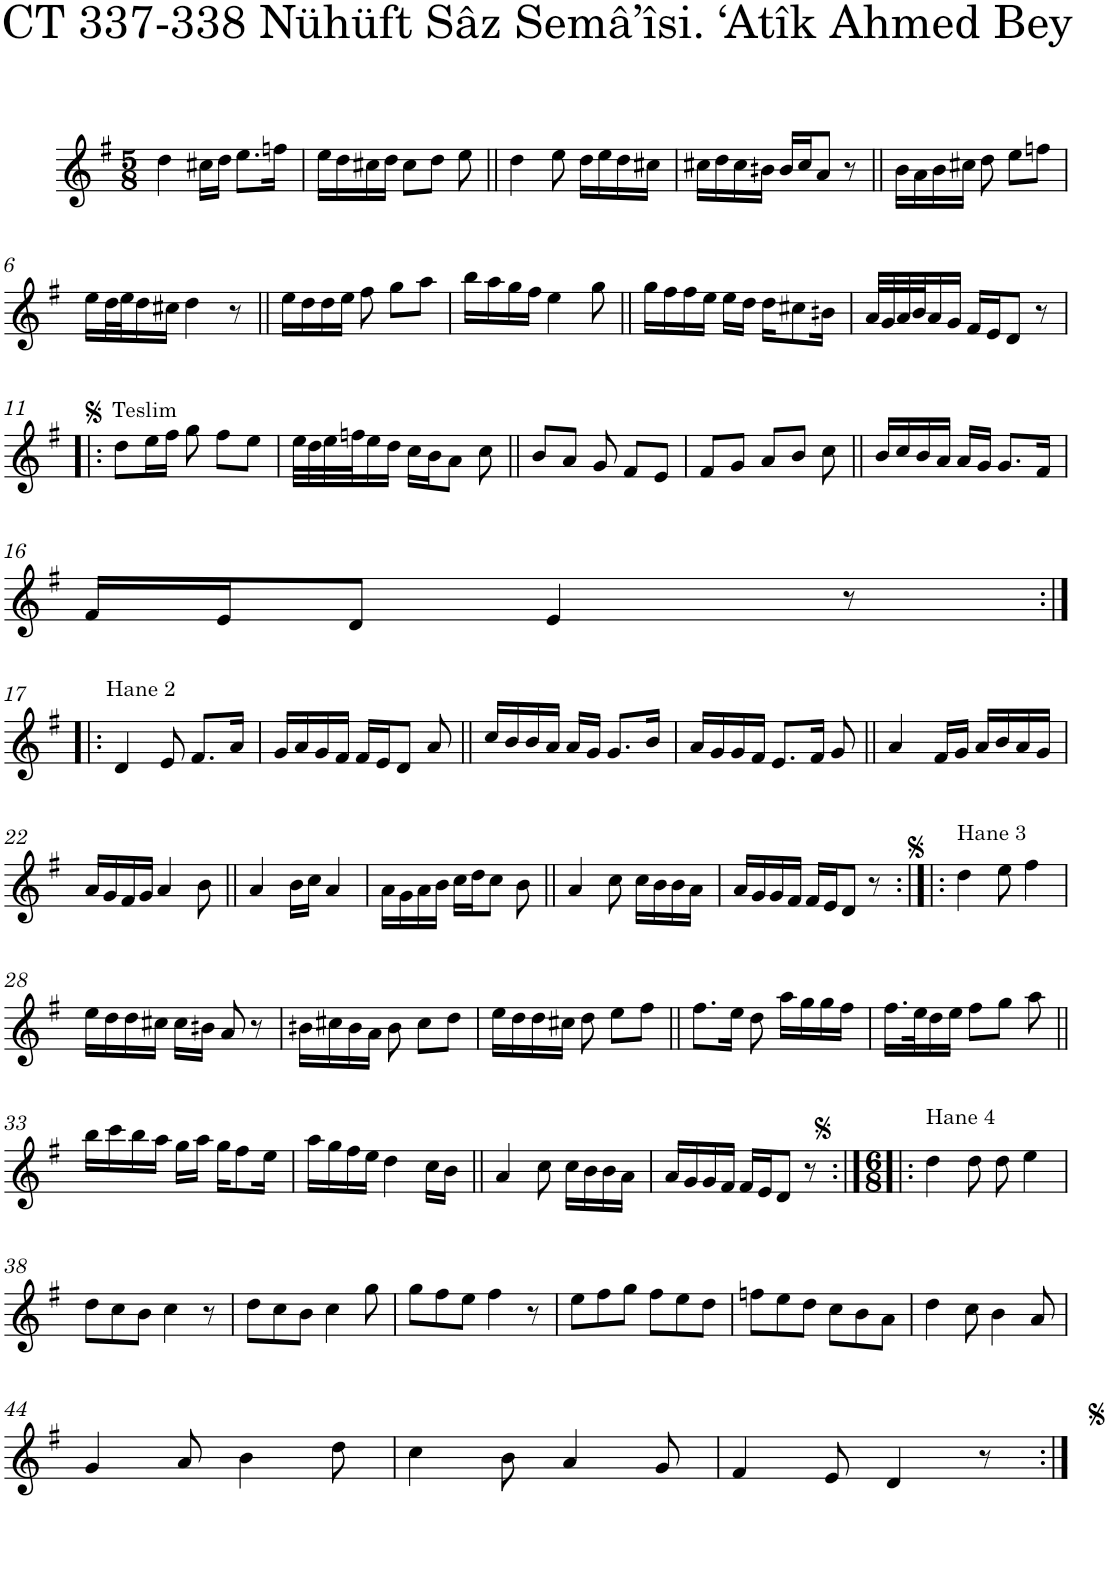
**kern
*part1
*staff1
*I"Piano
*I'Pno.
*clefG2
*k[f#]
*M5/8
=1
4dd\
16cc#X\LL
16dd\JJ
8.ee\L
16ffn\Jk
=2
16ee\LL
16dd\
16cc#X\
16dd\JJ
8cc#\L
8dd\J
8ee\
=3||
4dd\
8ee\
16dd\LL
16ee\
16dd\
16cc#X\JJ
=4
16cc#X\LL
16dd\
16cc#\
16bn\JJ
16b/LL
16cc#/J
8a/J
8r
=5||
16b\LL
16a\
16b\
16cc#X\JJ
8dd\
8ee\L
8ffn\J
!!LO:LB:g=z
=6
16ee\LL
32dd\L
32ee\J
16dd\
16cc#X\JJ
4dd\
8r
=7||
16ee\LL
16dd\
16dd\
16ee\JJ
8ff#\
8gg\L
8aa\J
=8
16bb\LL
16aa\
16gg\
16ff#\JJ
4ee\
8gg\
=9||
16gg\LL
16ff#\
16ff#\
16ee\JJ
16ee\LL
16dd\JJ
16dd\KL
8cc#X\
16bn\Jk
=10
32a/LLL
32g/
32a/
32b/J
16a/
16g/JJ
16f#/LL
16e/J
8d/J
8r
!!LO:LB:g=z
=11!|:
!LO:TX:a:t=Teslim
8dd\L
16ee\L
16ff#\JJ
8gg\
8ff#\L
8ee\J
=12
32ee\LLL
32dd\
32ee\
32ffn\J
16ee\
16dd\JJ
16cc\LL
16b\J
8a\J
8cc\
=13||
8b/L
8a/J
8g/
8f#/L
8e/J
=14
8f#/L
8g/J
8a/L
8b/J
8cc\
=15||
16b/LL
16cc/
16b/
16a/JJ
16a/LL
16g/JJ
8.g/L
16f#/Jk
!!LO:LB:g=z
=16
16f#/LL
16e/J
8d/J
4e/
8r
!!LO:LB:g=z
=17:|!|:
!LO:TX:a:t=Hane 2
4d/
8e/
8.f#/L
16a/Jk
=18
16g/LL
16a/
16g/
16f#/JJ
16f#/LL
16e/J
8d/J
8a/
=19||
16cc/LL
16b/
16b/
16a/JJ
16a/LL
16g/JJ
8.g/L
16b/Jk
=20
16a/LL
16g/
16g/
16f#/JJ
8.e/L
16f#/Jk
8g/
=21||
4a/
16f#/LL
16g/JJ
16a/LL
16b/
16a/
16g/JJ
!!LO:LB:g=z
=22
16a/LL
16g/
16f#/
16g/JJ
4a/
8b\
=23||
4a/
16b\LL
16cc\JJ
4a/
=24
16a\LL
16g\
16a\
16b\JJ
16cc\LL
16dd\J
8cc\J
8b\
=25||
4a/
8cc\
16cc\LL
16b\
16b\
16a\JJ
=26
16a/LL
16g/
16g/
16f#/JJ
16f#/LL
16e/J
8d/J
8r
=27:|!|:
!LO:TX:a:t=Hane 3
4dd\
8ee\
4ff#\
!!LO:LB:g=z
=28
16ee\LL
16dd\
16dd\
16cc#X\JJ
16cc#\LL
16bn\JJ
8a/
8r
=29
16bn\LL
16cc#X\
16b\
16a\JJ
8b\
8cc#\L
8dd\J
=30
16ee\LL
16dd\
16dd\
16cc#X\JJ
8dd\
8ee\L
8ff#\J
=31||
8.ff#\L
16ee\Jk
8dd\
16aa\LL
16gg\
16gg\
16ff#\JJ
=32
16.ff#\LL
32ee\K
16dd\
16ee\JJ
8ff#\L
8gg\J
8aa\
!!LO:LB:g=z
=33||
16bb\LL
16ccc\
16bb\
16aa\JJ
16gg\LL
16aa\JJ
16gg\KL
8ff#\
16ee\Jk
=34
16aa\LL
16gg\
16ff#\
16ee\JJ
4dd\
16cc\LL
16b\JJ
=35||
4a/
8cc\
16cc\LL
16b\
16b\
16a\JJ
=36
16a/LL
16g/
16g/
16f#/JJ
16f#/LL
16e/J
8d/J
8r
=37:|!|:
*M6/8
!LO:TX:a:t=Hane 4
4dd\
8dd\
8dd\
4ee\
!!LO:LB:g=z
=38
8dd\L
8cc\
8b\J
4cc\
8r
=39
8dd\L
8cc\
8b\J
4cc\
8gg\
=40
8gg\L
8ff#\
8ee\J
4ff#\
8r
=41
8ee\L
8ff#\
8gg\J
8ff#\L
8ee\
8dd\J
=42
8ffn\L
8ee\
8dd\J
8cc\L
8b\
8a\J
=43
4dd\
8cc\
4b\
8a/
!!LO:LB:g=z
=44
4g/
8a/
4b\
8dd\
=45
4cc\
8b\
4a/
8g/
=46
4f#/
8e/
4d/
8r
=:|!
*-
